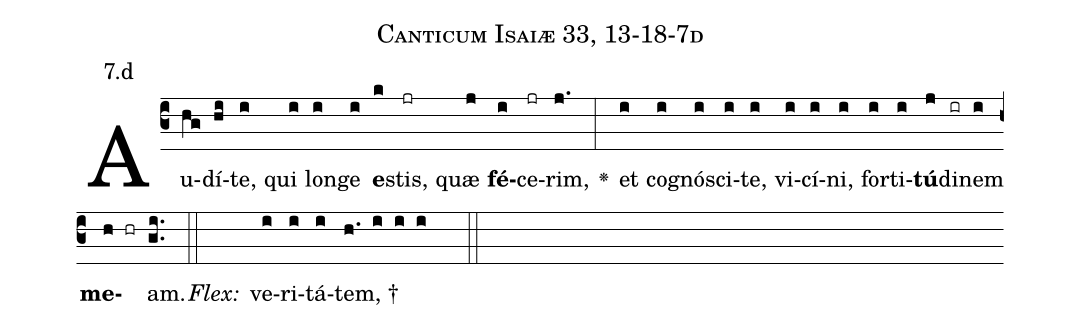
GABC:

name: Canticum Isaiæ 33, 13-18-7d;
annotation: 7.d;
%%
(c3)Au(hg)dí(hi)te,(i) qui(i) lon(i)ge(i) <b>e</b>(k)stis,(jr) quæ(j) <b>fé</b>(i)ce(jr)rim,(j.) <v>\greheightstar</v>(:) et(i) co(i)gnó(i)sci(i)te,(i) vi(i)cí(i)ni,(i) for(i)ti(i)<b>tú</b>(j)di(ir)nem(i) <b>me</b>(h hr)am.(gi..) (::)
<i>Flex:</i>()  ve(i)ri(i)tá(i)tem, †(h. i i i  ::)

%E(i) u(i) o(j) u(i) a(h) e.(gi..) (::)
